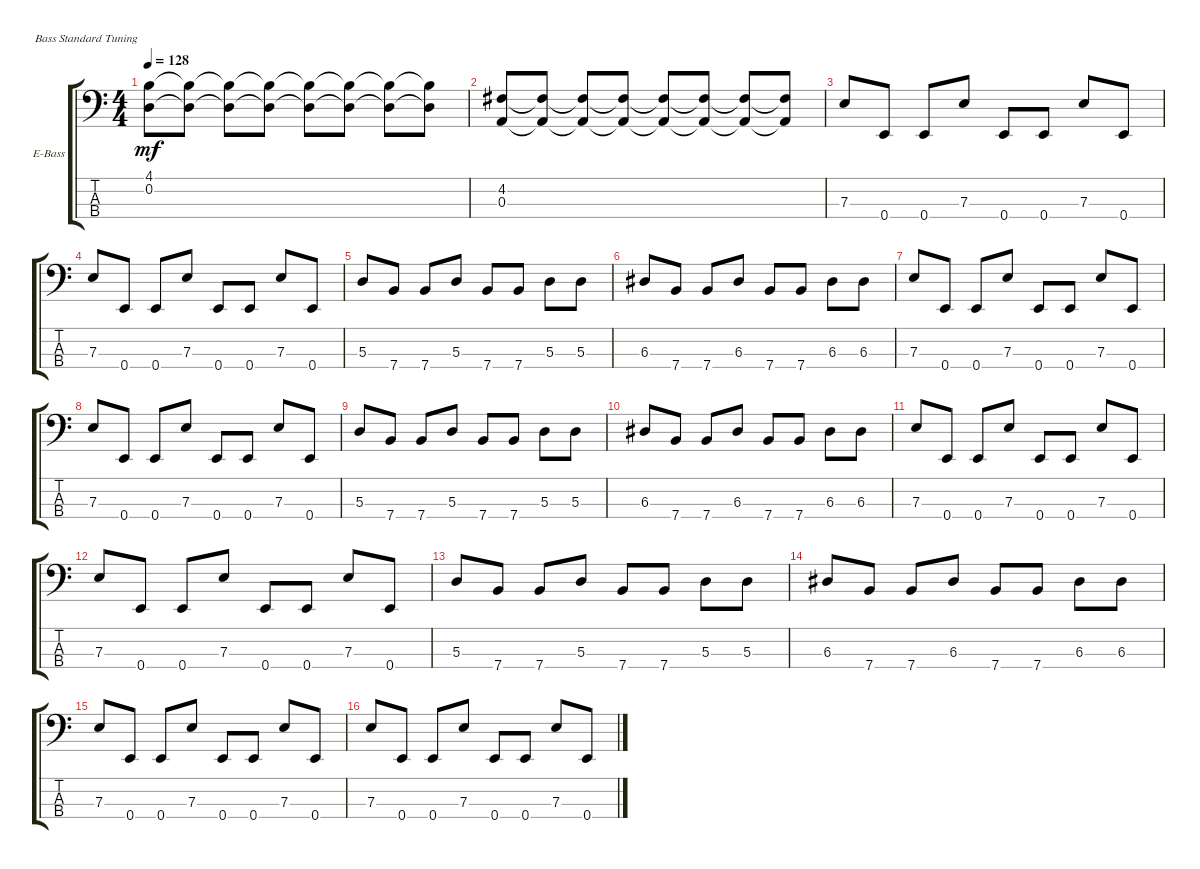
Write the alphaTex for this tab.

\defaultSystemsLayout 4
\bracketExtendMode groupsimilarinstruments
\firstSystemTrackNameOrientation horizontal
\otherSystemsTrackNameOrientation horizontal
\track ("Electric Bass" "E-Bass") {instrument electricbassfinger}
\staff {score tabs}
\tuning (G2 D2 A1 E1)
\ts (4 4)
\tempo 128
\clef f4
\ks c
(4.1 0.2).8{dy mf} (4.1{t} 0.2{t}).8 (4.1{t} 0.2{t}).8 (4.1{t} 0.2{t}).8 (4.1{t} 0.2{t}).8 (4.1{t} 0.2{t}).8 (4.1{t} 0.2{t}).8 (4.1{t} 0.2{t}).8 |
(4.2 0.3).8 (4.2{t} 0.3{t}).8 (4.2{t} 0.3{t}).8 (4.2{t} 0.3{t}).8 (4.2{t} 0.3{t}).8 (4.2{t} 0.3{t}).8 (4.2{t} 0.3{t}).8 (4.2{t} 0.3{t}).8 |
7.3.8 0.4.8 0.4.8 7.3.8 0.4.8 0.4.8 7.3.8 0.4.8 |
7.3.8 0.4.8 0.4.8 7.3.8 0.4.8 0.4.8 7.3.8 0.4.8 |
5.3.8 7.4.8 7.4.8 5.3.8 7.4.8 7.4.8 5.3.8 5.3.8 |
6.3.8 7.4.8 7.4.8 6.3.8 7.4.8 7.4.8 6.3.8 6.3.8 |
7.3.8 0.4.8 0.4.8 7.3.8 0.4.8 0.4.8 7.3.8 0.4.8 |
7.3.8 0.4.8 0.4.8 7.3.8 0.4.8 0.4.8 7.3.8 0.4.8 |
5.3.8 7.4.8 7.4.8 5.3.8 7.4.8 7.4.8 5.3.8 5.3.8 |
6.3.8 7.4.8 7.4.8 6.3.8 7.4.8 7.4.8 6.3.8 6.3.8 |
7.3.8 0.4.8 0.4.8 7.3.8 0.4.8 0.4.8 7.3.8 0.4.8 |
7.3.8 0.4.8 0.4.8 7.3.8 0.4.8 0.4.8 7.3.8 0.4.8 |
5.3.8 7.4.8 7.4.8 5.3.8 7.4.8 7.4.8 5.3.8 5.3.8 |
6.3.8 7.4.8 7.4.8 6.3.8 7.4.8 7.4.8 6.3.8 6.3.8 |
7.3.8 0.4.8 0.4.8 7.3.8 0.4.8 0.4.8 7.3.8 0.4.8 |
7.3.8 0.4.8 0.4.8 7.3.8 0.4.8 0.4.8 7.3.8 0.4.8
